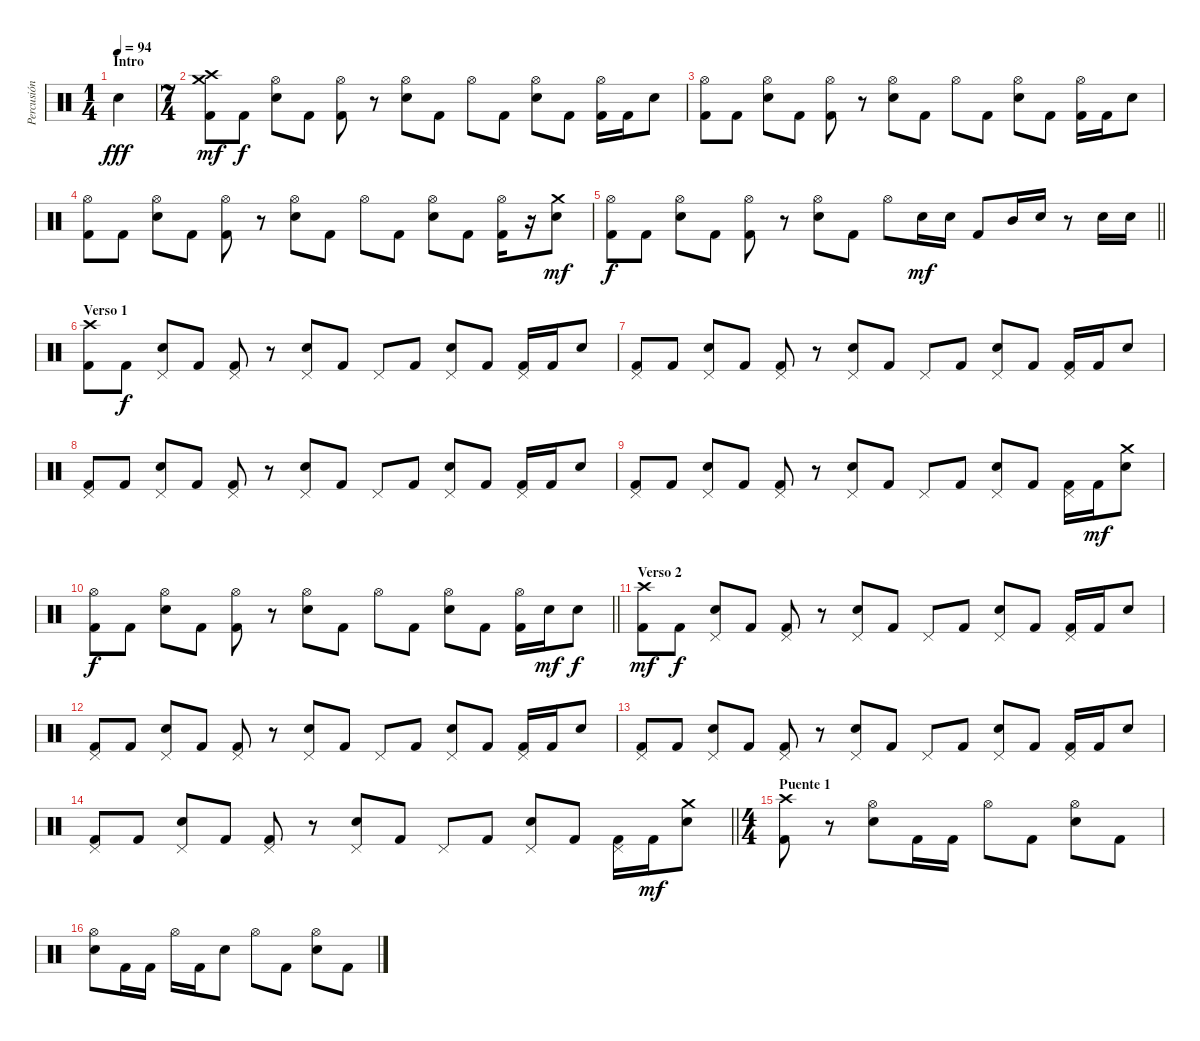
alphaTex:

\track ("Percusión" "Percusión") {instrument percussion}
\staff {score}
\articulation defaults
\ts (1 4)
\section ("" "Intro")
\tempo 94
\clef neutral
\ks c "Snare (hit) 2".4{dy fff}
|
\ts (7 4)
("Crash high (hit)" "Crash medium (hit)" "Kick (hit) 2").8{dy mf} "Kick (hit) 2".8{dy f} ("Hi-Hat (open)" "Snare (hit) 2").8 "Kick (hit) 2".8 ("Hi-Hat (open)" "Kick (hit) 2").8 r.8 ("Hi-Hat (open)" "Snare (hit) 2").8 "Kick (hit) 2".8 "Hi-Hat (open)".8 "Kick (hit) 2".8 ("Hi-Hat (open)" "Snare (hit) 2").8 "Kick (hit) 2".8 ("Hi-Hat (open)" "Kick (hit) 2").16 "Kick (hit) 2".16 "Snare (hit) 2".8 |
("Hi-Hat (open)" "Kick (hit) 2").8 "Kick (hit) 2".8 ("Hi-Hat (open)" "Snare (hit) 2").8 "Kick (hit) 2".8 ("Hi-Hat (open)" "Kick (hit) 2").8 r.8 ("Hi-Hat (open)" "Snare (hit) 2").8 "Kick (hit) 2".8 "Hi-Hat (open)".8 "Kick (hit) 2".8 ("Hi-Hat (open)" "Snare (hit) 2").8 "Kick (hit) 2".8 ("Hi-Hat (open)" "Kick (hit) 2").16 "Kick (hit) 2".16 "Snare (hit) 2".8 |
("Hi-Hat (open)" "Kick (hit) 2").8 "Kick (hit) 2".8 ("Hi-Hat (open)" "Snare (hit) 2").8 "Kick (hit) 2".8 ("Hi-Hat (open)" "Kick (hit) 2").8 r.8 ("Hi-Hat (open)" "Snare (hit) 2").8 "Kick (hit) 2".8 "Hi-Hat (open)".8 "Kick (hit) 2".8 ("Hi-Hat (open)" "Snare (hit) 2").8 "Kick (hit) 2".8 ("Hi-Hat (open)" "Kick (hit) 2").16 r.16 ("Crash medium (hit)" "Snare (hit) 2").8{dy mf} |
\barLineRight lightlight
("Hi-Hat (open)" "Kick (hit) 2").8{dy f} "Kick (hit) 2".8 ("Hi-Hat (open)" "Snare (hit) 2").8 "Kick (hit) 2".8 ("Hi-Hat (open)" "Kick (hit) 2").8 r.8 ("Hi-Hat (open)" "Snare (hit) 2").8 "Kick (hit) 2".8 "Hi-Hat (open)".8 "Snare (hit) 2".16{dy mf} "Snare (hit) 2".16 "Kick (hit) 2".8 "Mid Tom (hit)".16 "Snare (hit) 2".16 r.8 "Snare (hit) 2".16 "Snare (hit) 2".16 |
\section ("" "Verso 1")
("Crash high (hit)" "Kick (hit) 2").8 "Kick (hit) 2".8{dy f} ("Pedal Hi-Hat (hit)" "Snare (hit) 2").8 "Kick (hit) 2".8 ("Pedal Hi-Hat (hit)" "Kick (hit) 2").8 r.8 ("Pedal Hi-Hat (hit)" "Snare (hit) 2").8 "Kick (hit) 2".8 "Pedal Hi-Hat (hit)".8 "Kick (hit) 2".8 ("Pedal Hi-Hat (hit)" "Snare (hit) 2").8 "Kick (hit) 2".8 ("Pedal Hi-Hat (hit)" "Kick (hit) 2").16 "Kick (hit) 2".16 "Snare (hit) 2".8 |
("Pedal Hi-Hat (hit)" "Kick (hit) 2").8 "Kick (hit) 2".8 ("Pedal Hi-Hat (hit)" "Snare (hit) 2").8 "Kick (hit) 2".8 ("Pedal Hi-Hat (hit)" "Kick (hit) 2").8 r.8 ("Pedal Hi-Hat (hit)" "Snare (hit) 2").8 "Kick (hit) 2".8 "Pedal Hi-Hat (hit)".8 "Kick (hit) 2".8 ("Pedal Hi-Hat (hit)" "Snare (hit) 2").8 "Kick (hit) 2".8 ("Pedal Hi-Hat (hit)" "Kick (hit) 2").16 "Kick (hit) 2".16 "Snare (hit) 2".8 |
("Pedal Hi-Hat (hit)" "Kick (hit) 2").8 "Kick (hit) 2".8 ("Pedal Hi-Hat (hit)" "Snare (hit) 2").8 "Kick (hit) 2".8 ("Pedal Hi-Hat (hit)" "Kick (hit) 2").8 r.8 ("Pedal Hi-Hat (hit)" "Snare (hit) 2").8 "Kick (hit) 2".8 "Pedal Hi-Hat (hit)".8 "Kick (hit) 2".8 ("Pedal Hi-Hat (hit)" "Snare (hit) 2").8 "Kick (hit) 2".8 ("Pedal Hi-Hat (hit)" "Kick (hit) 2").16 "Kick (hit) 2".16 "Snare (hit) 2".8 |
("Pedal Hi-Hat (hit)" "Kick (hit) 2").8 "Kick (hit) 2".8 ("Pedal Hi-Hat (hit)" "Snare (hit) 2").8 "Kick (hit) 2".8 ("Pedal Hi-Hat (hit)" "Kick (hit) 2").8 r.8 ("Pedal Hi-Hat (hit)" "Snare (hit) 2").8 "Kick (hit) 2".8 "Pedal Hi-Hat (hit)".8 "Kick (hit) 2".8 ("Pedal Hi-Hat (hit)" "Snare (hit) 2").8 "Kick (hit) 2".8 ("Pedal Hi-Hat (hit)" "Kick (hit) 2").16 "Kick (hit) 2".16{dy mf} ("Crash medium (hit)" "Snare (hit) 2").8 |
\barLineRight lightlight
("Hi-Hat (open)" "Kick (hit) 2").8{dy f} "Kick (hit) 2".8 ("Hi-Hat (open)" "Snare (hit) 2").8 "Kick (hit) 2".8 ("Hi-Hat (open)" "Kick (hit) 2").8 r.8 ("Hi-Hat (open)" "Snare (hit) 2").8 "Kick (hit) 2".8 "Hi-Hat (open)".8 "Kick (hit) 2".8 ("Hi-Hat (open)" "Snare (hit) 2").8 "Kick (hit) 2".8 ("Hi-Hat (open)" "Kick (hit) 2").16 "Snare (hit) 2".16{dy mf} "Snare (hit) 2".8{dy f} |
\section ("" "Verso 2")
("Crash high (hit)" "Kick (hit) 2").8{dy mf} "Kick (hit) 2".8{dy f} ("Pedal Hi-Hat (hit)" "Snare (hit) 2").8 "Kick (hit) 2".8 ("Pedal Hi-Hat (hit)" "Kick (hit) 2").8 r.8 ("Pedal Hi-Hat (hit)" "Snare (hit) 2").8 "Kick (hit) 2".8 "Pedal Hi-Hat (hit)".8 "Kick (hit) 2".8 ("Pedal Hi-Hat (hit)" "Snare (hit) 2").8 "Kick (hit) 2".8 ("Pedal Hi-Hat (hit)" "Kick (hit) 2").16 "Kick (hit) 2".16 "Snare (hit) 2".8 |
("Pedal Hi-Hat (hit)" "Kick (hit) 2").8 "Kick (hit) 2".8 ("Pedal Hi-Hat (hit)" "Snare (hit) 2").8 "Kick (hit) 2".8 ("Pedal Hi-Hat (hit)" "Kick (hit) 2").8 r.8 ("Pedal Hi-Hat (hit)" "Snare (hit) 2").8 "Kick (hit) 2".8 "Pedal Hi-Hat (hit)".8 "Kick (hit) 2".8 ("Pedal Hi-Hat (hit)" "Snare (hit) 2").8 "Kick (hit) 2".8 ("Pedal Hi-Hat (hit)" "Kick (hit) 2").16 "Kick (hit) 2".16 "Snare (hit) 2".8 |
("Pedal Hi-Hat (hit)" "Kick (hit) 2").8 "Kick (hit) 2".8 ("Pedal Hi-Hat (hit)" "Snare (hit) 2").8 "Kick (hit) 2".8 ("Pedal Hi-Hat (hit)" "Kick (hit) 2").8 r.8 ("Pedal Hi-Hat (hit)" "Snare (hit) 2").8 "Kick (hit) 2".8 "Pedal Hi-Hat (hit)".8 "Kick (hit) 2".8 ("Pedal Hi-Hat (hit)" "Snare (hit) 2").8 "Kick (hit) 2".8 ("Pedal Hi-Hat (hit)" "Kick (hit) 2").16 "Kick (hit) 2".16 "Snare (hit) 2".8 |
\barLineRight lightlight
("Pedal Hi-Hat (hit)" "Kick (hit) 2").8 "Kick (hit) 2".8 ("Pedal Hi-Hat (hit)" "Snare (hit) 2").8 "Kick (hit) 2".8 ("Pedal Hi-Hat (hit)" "Kick (hit) 2").8 r.8 ("Pedal Hi-Hat (hit)" "Snare (hit) 2").8 "Kick (hit) 2".8 "Pedal Hi-Hat (hit)".8 "Kick (hit) 2".8 ("Pedal Hi-Hat (hit)" "Snare (hit) 2").8 "Kick (hit) 2".8 ("Pedal Hi-Hat (hit)" "Kick (hit) 2").16 "Kick (hit) 2".16{dy mf} ("Crash medium (hit)" "Snare (hit) 2").8 |
\ts (4 4)
\section ("" "Puente 1")
("Crash high (hit)" "Kick (hit) 2").8 r.8 ("Hi-Hat (open)" "Snare (hit) 2").8 "Kick (hit) 2".16 "Kick (hit) 2".16 "Hi-Hat (open)".8 "Kick (hit) 2".8 ("Hi-Hat (open)" "Snare (hit) 2").8 "Kick (hit) 2".8 |
("Hi-Hat (open)" "Snare (hit) 2").8 "Kick (hit) 2".16 "Kick (hit) 2".16 "Hi-Hat (open)".16 "Kick (hit) 2".16 "Snare (hit) 2".8 "Hi-Hat (open)".8 "Kick (hit) 2".8 ("Hi-Hat (open)" "Snare (hit) 2").8 "Kick (hit) 2".8
